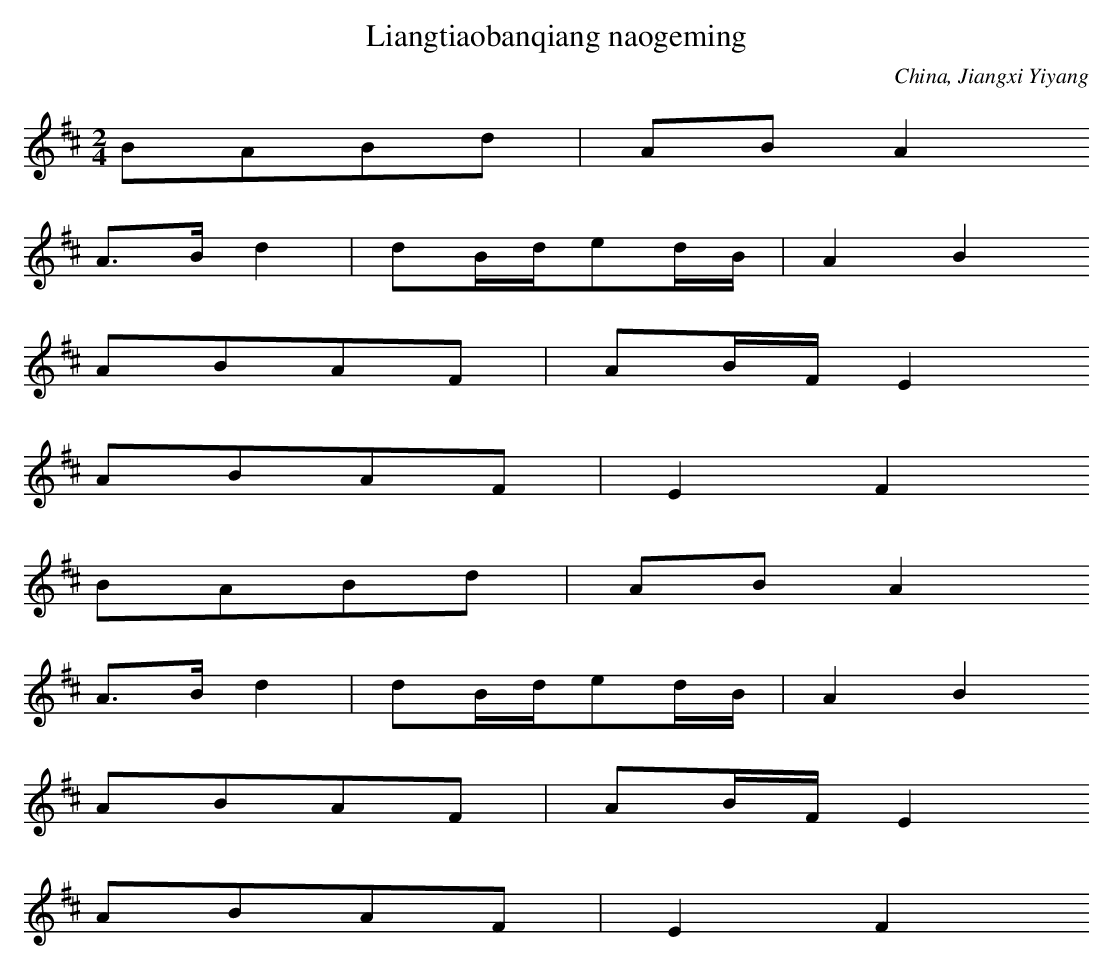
X:1
T: Liangtiaobanqiang naogeming
O: China, Jiangxi Yiyang
M: 2/4
L: 1/16
K: D
B2A2B2d2 | A2B2A4
A3Bd4 | d2Bde2dB | A4B4
A2B2A2F2 | A2BFE4
A2B2A2F2 | E4F4
B2A2B2d2 | A2B2A4
A3Bd4 | d2Bde2dB | A4B4
A2B2A2F2 | A2BFE4
A2B2A2F2 | E4F4
